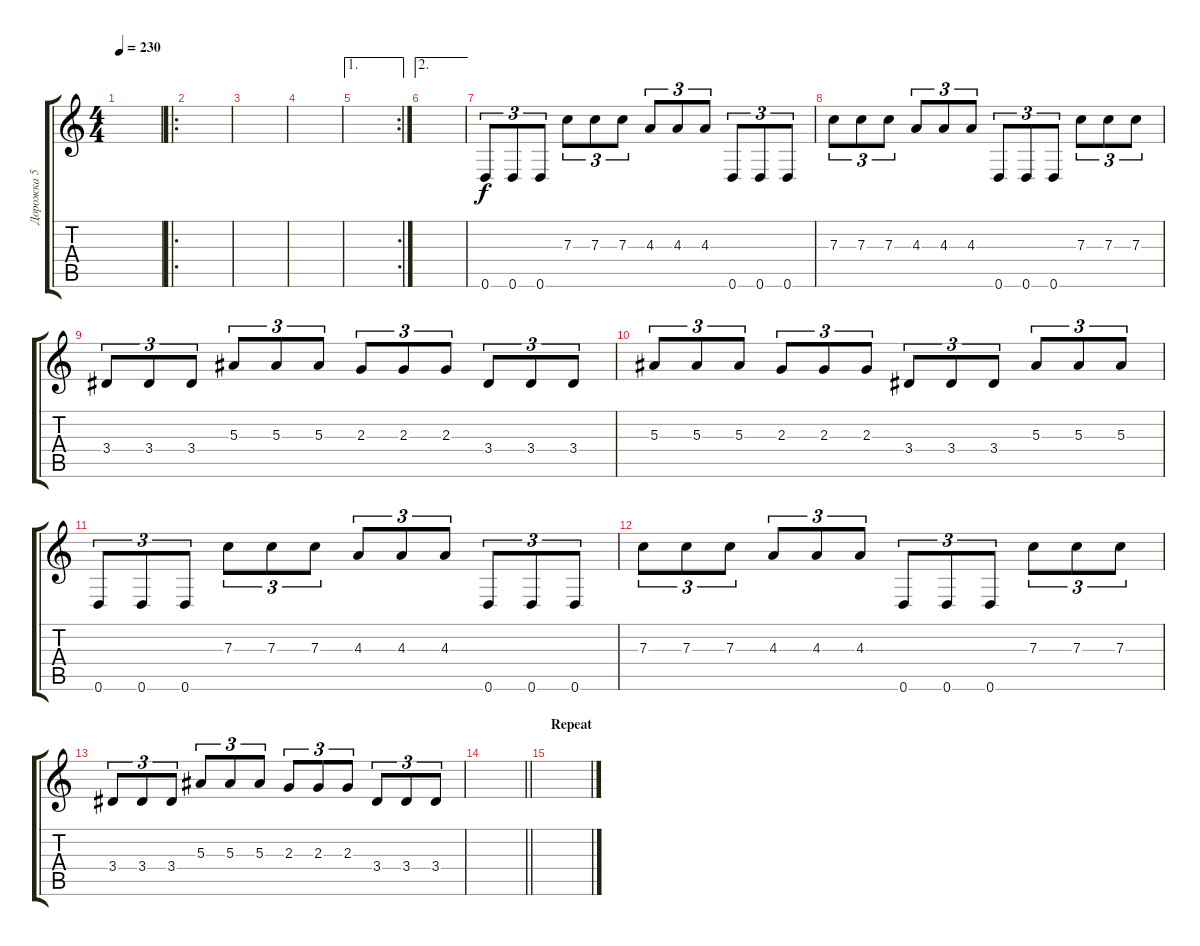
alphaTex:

\track ("Дорожка 5" "Дорожка 5") {instrument distortionguitar}
\staff {score tabs}
\tuning (D4 A3 F3 C3 G2 D2) {hide}
\ts (4 4)
\tempo 230
\clef g2
\ks c
|
\ro
|
|
|
\ae 1
\rc 2
|
\ae 2
|
0.6.8{tu (3 2)} 0.6.8{tu (3 2)} 0.6.8{tu (3 2)} 7.3.8{tu (3 2)} 7.3.8{tu (3 2)} 7.3.8{tu (3 2)} 4.3.8{tu (3 2)} 4.3.8{tu (3 2)} 4.3.8{tu (3 2)} 0.6.8{tu (3 2)} 0.6.8{tu (3 2)} 0.6.8{tu (3 2)} |
7.3.8{tu (3 2)} 7.3.8{tu (3 2)} 7.3.8{tu (3 2)} 4.3.8{tu (3 2)} 4.3.8{tu (3 2)} 4.3.8{tu (3 2)} 0.6.8{tu (3 2)} 0.6.8{tu (3 2)} 0.6.8{tu (3 2)} 7.3.8{tu (3 2)} 7.3.8{tu (3 2)} 7.3.8{tu (3 2)} |
3.4.8{tu (3 2)} 3.4.8{tu (3 2)} 3.4.8{tu (3 2)} 5.3.8{tu (3 2)} 5.3.8{tu (3 2)} 5.3.8{tu (3 2)} 2.3.8{tu (3 2)} 2.3.8{tu (3 2)} 2.3.8{tu (3 2)} 3.4.8{tu (3 2)} 3.4.8{tu (3 2)} 3.4.8{tu (3 2)} |
5.3.8{tu (3 2)} 5.3.8{tu (3 2)} 5.3.8{tu (3 2)} 2.3.8{tu (3 2)} 2.3.8{tu (3 2)} 2.3.8{tu (3 2)} 3.4.8{tu (3 2)} 3.4.8{tu (3 2)} 3.4.8{tu (3 2)} 5.3.8{tu (3 2)} 5.3.8{tu (3 2)} 5.3.8{tu (3 2)} |
0.6.8{tu (3 2)} 0.6.8{tu (3 2)} 0.6.8{tu (3 2)} 7.3.8{tu (3 2)} 7.3.8{tu (3 2)} 7.3.8{tu (3 2)} 4.3.8{tu (3 2)} 4.3.8{tu (3 2)} 4.3.8{tu (3 2)} 0.6.8{tu (3 2)} 0.6.8{tu (3 2)} 0.6.8{tu (3 2)} |
7.3.8{tu (3 2)} 7.3.8{tu (3 2)} 7.3.8{tu (3 2)} 4.3.8{tu (3 2)} 4.3.8{tu (3 2)} 4.3.8{tu (3 2)} 0.6.8{tu (3 2)} 0.6.8{tu (3 2)} 0.6.8{tu (3 2)} 7.3.8{tu (3 2)} 7.3.8{tu (3 2)} 7.3.8{tu (3 2)} |
3.4.8{tu (3 2)} 3.4.8{tu (3 2)} 3.4.8{tu (3 2)} 5.3.8{tu (3 2)} 5.3.8{tu (3 2)} 5.3.8{tu (3 2)} 2.3.8{tu (3 2)} 2.3.8{tu (3 2)} 2.3.8{tu (3 2)} 3.4.8{tu (3 2)} 3.4.8{tu (3 2)} 3.4.8{tu (3 2)} |
\barLineRight lightlight
|
\section ("" "Repeat")
